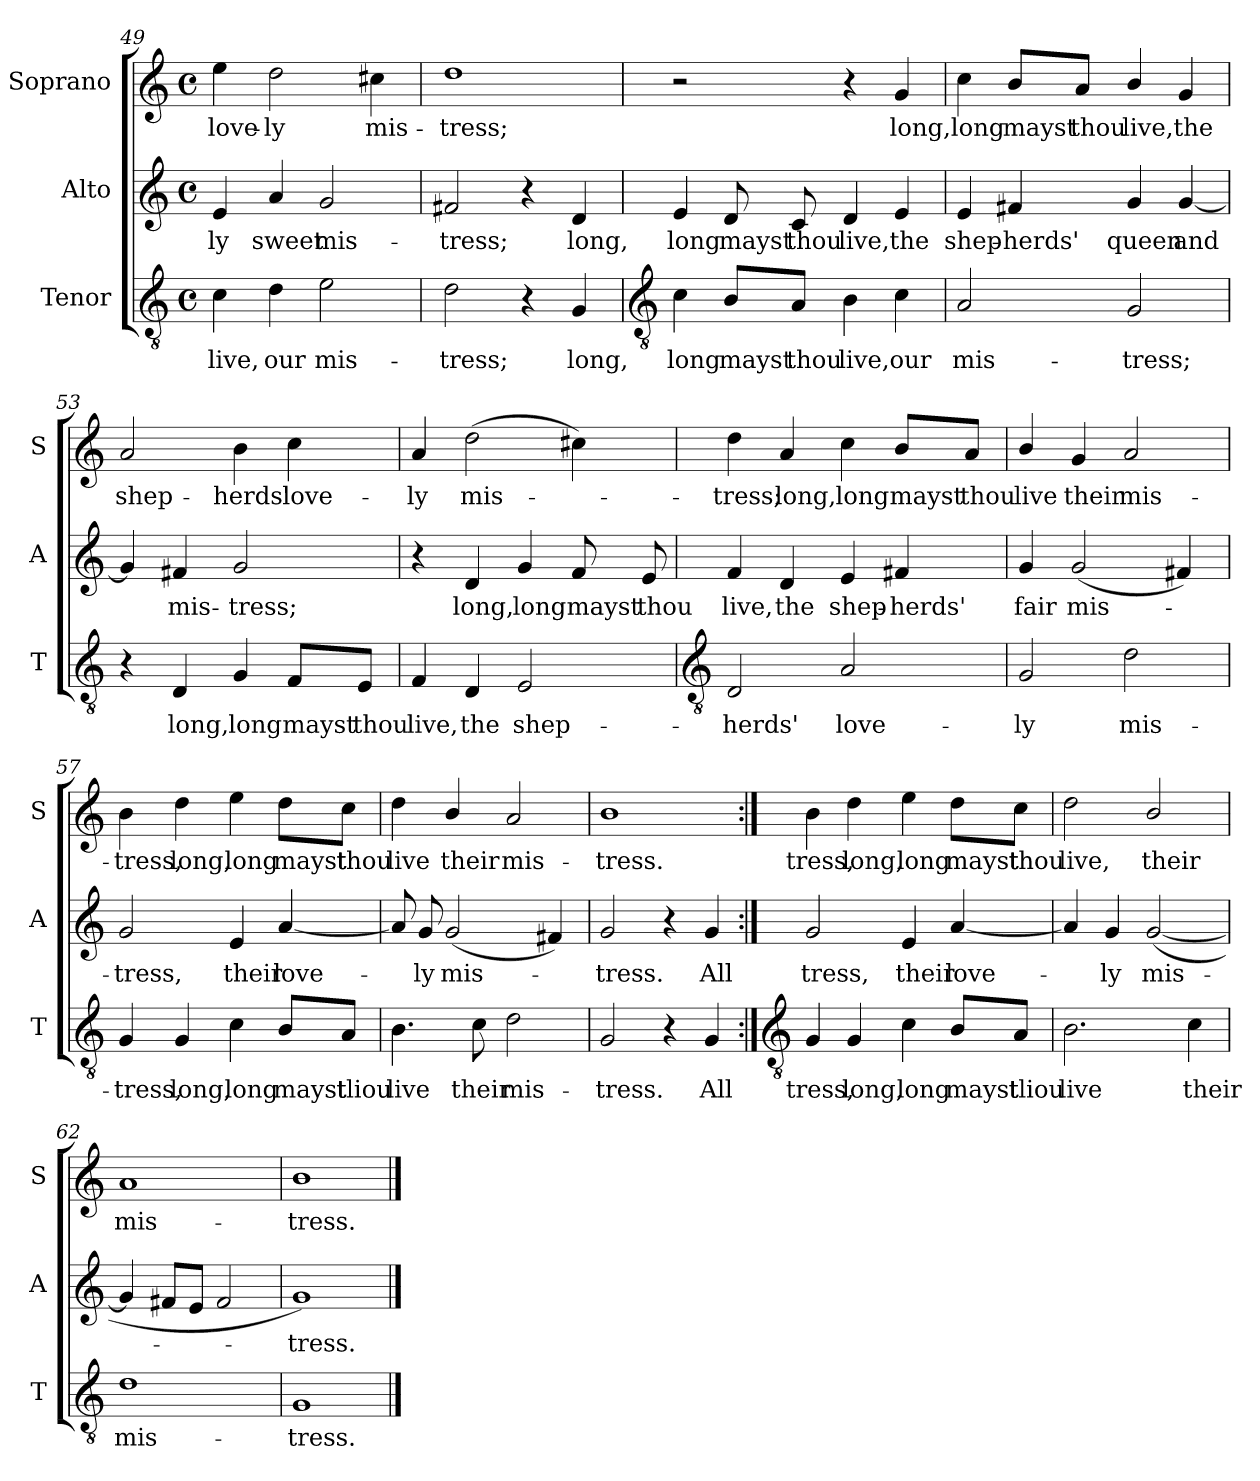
**kern	**text	**kern	**text	**kern	**text
*part3	*part3	*part2	*part2	*part1	*part1
*staff3	*staff3	*staff2	*staff2	*staff1	*staff1
*I"Tenor	*	*I"Alto	*	*I"Soprano	*
*I'T	*	*I'A	*	*I'S	*
*clefGv2	*	*clefG2	*	*clefG2	*
*k[]	*	*k[]	*	*k[]	*
*C:	*	*C:	*	*C:	*
*M4/4	*	*M4/4	*	*M4/4	*
*met(c)	*	*met(c)	*	*met(c)	*
=49	=49	=49	=49	=49	=49
!	!LO:LY:b	!	!LO:LY:b	!	!LO:LY:b
4c	live,	4e	-ly	4ee	love-
!	!LO:LY:b	!	!LO:LY:b	!	!LO:LY:b
4d	our	4a	sweet	2dd	-ly
!	!LO:LY:b	!	!LO:LY:b	!	!
2e	mis-	2g	mis-	.	.
!	!	!	!	!	!LO:LY:b
.	.	.	.	4cc#X	mis-
=50	=50	=50	=50	=50	=50
!	!LO:LY:b	!	!LO:LY:b	!	!LO:LY:b
2d	-tress;	2f#X	-tress;	1dd	-tress;
4r	.	4r	.	.	.
!	!LO:LY:b	!	!LO:LY:b	!	!
4G	long,	4d	long,	.	.
!!LO:LB:g=z
=51	=51	=51	=51	=51	=51
*clefGv2	*	*	*	*	*
!	!LO:LY:b	!	!LO:LY:b	!	!
4c	long	4e	long	2r	.
!	!LO:LY:b	!	!LO:LY:b	!	!
8B/L	mayst	8d	mayst	.	.
!	!LO:LY:b	!	!LO:LY:b	!	!
8A/J	thou	8c	thou	.	.
!	!LO:LY:b	!	!LO:LY:b	!	!
4B	live,	4d	live,	4r	.
!	!LO:LY:b	!	!LO:LY:b	!	!LO:LY:b
4c	our	4e	the	4g	long,
=52	=52	=52	=52	=52	=52
!	!LO:LY:b	!	!LO:LY:b	!	!LO:LY:b
2A	mis-	4e	shep-	4cc	long
!	!	!	!LO:LY:b	!	!LO:LY:b
.	.	4f#X	-herds'	8b/L	mayst
!	!	!	!	!	!LO:LY:b
.	.	.	.	8a/J	thou
!	!LO:LY:b	!	!LO:LY:b	!	!LO:LY:b
2G	-tress;	4g	queen	4b/	live,
!	!	!	!LO:LY:b	!	!LO:LY:b
.	.	[4g	and	4g	the
=53	=53	=53	=53	=53	=53
!	!	!	!	!	!LO:LY:b
4r	.	4g]	.	2a	shep-
!	!LO:LY:b	!	!LO:LY:b	!	!
4D	long,	4f#X	mis-	.	.
!	!LO:LY:b	!	!LO:LY:b	!	!LO:LY:b
4G	long	2g	-tress;	4b	-herds'
!	!LO:LY:b	!	!	!	!LO:LY:b
8F/L	mayst	.	.	4cc	love-
!	!LO:LY:b	!	!	!	!
8E/J	thou	.	.	.	.
=54	=54	=54	=54	=54	=54
!	!LO:LY:b	!	!	!	!LO:LY:b
4F	live,	4r	.	4a	-ly
!	!LO:LY:b	!	!LO:LY:b	!	!LO:LY:b
4D	the	4d	long,	(>2dd	mis-
!	!LO:LY:b	!	!LO:LY:b	!	!
2E	shep-	4g	long	.	.
!	!	!	!LO:LY:b	!	!
.	.	8f	mayst	4cc#X)	.
!	!	!	!LO:LY:b	!	!
.	.	8e	thou	.	.
!!LO:LB:g=z
=55	=55	=55	=55	=55	=55
*clefGv2	*	*	*	*	*
!	!LO:LY:b	!	!LO:LY:b	!	!LO:LY:b
2D	-herds'	4f	live,	4dd	tress;
!	!	!	!LO:LY:b	!	!LO:LY:b
.	.	4d	the	4a	long,
!	!LO:LY:b	!	!LO:LY:b	!	!LO:LY:b
2A	love-	4e	shep-	4cc	long
!	!	!	!LO:LY:b	!	!LO:LY:b
.	.	4f#X	-herds'	8b/L	mayst
!	!	!	!	!	!LO:LY:b
.	.	.	.	8a/J	thou
=56	=56	=56	=56	=56	=56
!	!LO:LY:b	!	!LO:LY:b	!	!LO:LY:b
2G	-ly	4g	fair	4b/	live
!	!	!	!LO:LY:b	!	!LO:LY:b
.	.	(<2g	mis-	4g	their
!	!LO:LY:b	!	!	!	!LO:LY:b
2d	mis-	.	.	2a	mis-
.	.	4f#)	.	.	.
=57	=57	=57	=57	=57	=57
!	!LO:LY:b	!	!LO:LY:b	!	!LO:LY:b
4G	-tress,	2g	tress,	4b	-tress,
!	!LO:LY:b	!	!	!	!LO:LY:b
4G	long,	.	.	4dd	long,
!	!LO:LY:b	!	!LO:LY:b	!	!LO:LY:b
4c	long	4e	their	4ee	long
!	!LO:LY:b	!	!LO:LY:b	!	!LO:LY:b
8B/L	mayst	[4a	love-	8dd\L	mayst
!	!LO:LY:b	!	!	!	!LO:LY:b
8A/J	tliou	.	.	8cc\J	thou
=58	=58	=58	=58	=58	=58
!	!LO:LY:b	!	!	!	!LO:LY:b
4.B	live	8a]	.	4dd	live
!	!	!	!LO:LY:b	!	!
.	.	8g	ly	.	.
!	!	!	!LO:LY:b	!	!LO:LY:b
.	.	(<2g	mis-	4b/	their
!	!LO:LY:b	!	!	!	!
8c	their	.	.	.	.
!	!LO:LY:b	!	!	!	!LO:LY:b
2d	mis-	.	.	2a	mis-
.	.	4f#X)	.	.	.
=59	=59	=59	=59	=59	=59
!	!LO:LY:b	!	!LO:LY:b	!	!LO:LY:b
2G	-tress.	2g	tress.	1b	-tress.
4r	.	4r	.	.	.
!	!LO:LY:b	!	!LO:LY:b	!	!
4G	All	4g	All	.	.
!!LO:LB:g=z
=60:|!	=60:|!	=60:|!	=60:|!	=60:|!	=60:|!
*clefGv2	*	*	*	*	*
!	!LO:LY:b	!	!LO:LY:b	!	!LO:LY:b
4G	tress,	2g	tress,	4b	tress,
!	!LO:LY:b	!	!	!	!LO:LY:b
4G	long,	.	.	4dd	long,
!	!LO:LY:b	!	!LO:LY:b	!	!LO:LY:b
4c	long	4e	their	4ee	long
!	!LO:LY:b	!	!LO:LY:b	!	!LO:LY:b
8B/L	mayst	[4a	love-	8dd\L	mayst
!	!LO:LY:b	!	!	!	!LO:LY:b
8A/J	tliou	.	.	8cc\J	thou
=61	=61	=61	=61	=61	=61
!	!LO:LY:b	!	!	!	!LO:LY:b
2.B	live	4a]	.	2dd	live,
!	!	!	!LO:LY:b	!	!
.	.	4g	ly	.	.
!	!	!	!LO:LY:b	!	!LO:LY:b
.	.	(<[2g	mis-	2b/	their
!	!LO:LY:b	!	!	!	!
4c	their	.	.	.	.
=62	=62	=62	=62	=62	=62
!	!LO:LY:b	!	!	!	!LO:LY:b
1d	mis-	4g]	.	1a	mis-
.	.	8f#XL	.	.	.
.	.	8eJ	.	.	.
.	.	2f#	.	.	.
=63	=63	=63	=63	=63	=63
!	!LO:LY:b	!	!LO:LY:b	!	!LO:LY:b
1G	-tress.	1g)	tress.	1b	-tress.
==	==	==	==	==	==
*-	*-	*-	*-	*-	*-
